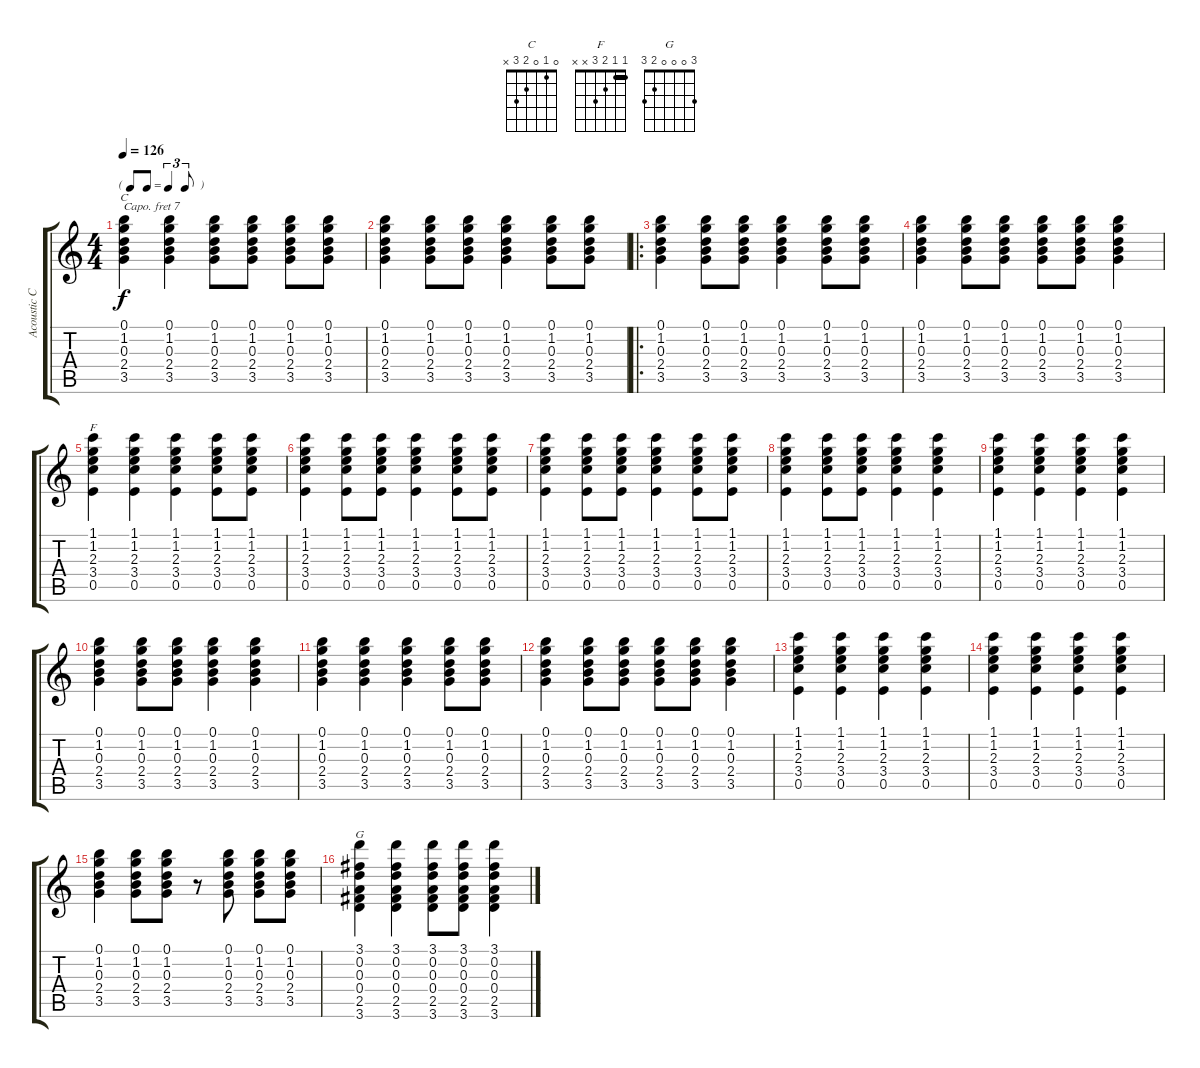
\track ("Acoustic Capo VII" "Acoustic C") {instrument acousticguitarsteel}
\staff {score tabs}
\capo 7
\tuning (E4 B3 G3 D3 A2 E2) {hide}
\chord ("C" 0 1 0 2 3 x)
\chord ("F" 1 1 2 3 x x) {barre 1}
\chord ("G" 3 0 0 0 2 3)
\ts (4 4)
\tf triplet8th
\tempo 126
\clef g2
\ks c
(0.1 1.2 0.3 2.4 3.5).4{ch "C" dy f} (0.1 1.2 0.3 2.4 3.5).4 (0.1 1.2 0.3 2.4 3.5).8 (0.1 1.2 0.3 2.4 3.5).8 (0.1 1.2 0.3 2.4 3.5).8 (0.1 1.2 0.3 2.4 3.5).8 |
(0.1 1.2 0.3 2.4 3.5).4 (0.1 1.2 0.3 2.4 3.5).8 (0.1 1.2 0.3 2.4 3.5).8 (0.1 1.2 0.3 2.4 3.5).4 (0.1 1.2 0.3 2.4 3.5).8 (0.1 1.2 0.3 2.4 3.5).8 |
\ro
(0.1 1.2 0.3 2.4 3.5).4 (0.1 1.2 0.3 2.4 3.5).8 (0.1 1.2 0.3 2.4 3.5).8 (0.1 1.2 0.3 2.4 3.5).4 (0.1 1.2 0.3 2.4 3.5).8 (0.1 1.2 0.3 2.4 3.5).8 |
(0.1 1.2 0.3 2.4 3.5).4 (0.1 1.2 0.3 2.4 3.5).8 (0.1 1.2 0.3 2.4 3.5).8 (0.1 1.2 0.3 2.4 3.5).8 (0.1 1.2 0.3 2.4 3.5).8 (0.1 1.2 0.3 2.4 3.5).4 |
(1.1 1.2 2.3 3.4 0.5).4{ch "F"} (1.1 1.2 2.3 3.4 0.5).4 (1.1 1.2 2.3 3.4 0.5).4 (1.1 1.2 2.3 3.4 0.5).8 (1.1 1.2 2.3 3.4 0.5).8 |
(1.1 1.2 2.3 3.4 0.5).4 (1.1 1.2 2.3 3.4 0.5).8 (1.1 1.2 2.3 3.4 0.5).8 (1.1 1.2 2.3 3.4 0.5).4 (1.1 1.2 2.3 3.4 0.5).8 (1.1 1.2 2.3 3.4 0.5).8 |
(1.1 1.2 2.3 3.4 0.5).4 (1.1 1.2 2.3 3.4 0.5).8 (1.1 1.2 2.3 3.4 0.5).8 (1.1 1.2 2.3 3.4 0.5).4 (1.1 1.2 2.3 3.4 0.5).8 (1.1 1.2 2.3 3.4 0.5).8 |
(1.1 1.2 2.3 3.4 0.5).4 (1.1 1.2 2.3 3.4 0.5).8 (1.1 1.2 2.3 3.4 0.5).8 (1.1 1.2 2.3 3.4 0.5).4 (1.1 1.2 2.3 3.4 0.5).4 |
(1.1 1.2 2.3 3.4 0.5).4 (1.1 1.2 2.3 3.4 0.5).4 (1.1 1.2 2.3 3.4 0.5).4 (1.1 1.2 2.3 3.4 0.5).4 |
(0.1 1.2 0.3 2.4 3.5).4 (0.1 1.2 0.3 2.4 3.5).8 (0.1 1.2 0.3 2.4 3.5).8 (0.1 1.2 0.3 2.4 3.5).4 (0.1 1.2 0.3 2.4 3.5).4 |
(0.1 1.2 0.3 2.4 3.5).4 (0.1 1.2 0.3 2.4 3.5).4 (0.1 1.2 0.3 2.4 3.5).4 (0.1 1.2 0.3 2.4 3.5).8 (0.1 1.2 0.3 2.4 3.5).8 |
(0.1 1.2 0.3 2.4 3.5).4 (0.1 1.2 0.3 2.4 3.5).8 (0.1 1.2 0.3 2.4 3.5).8 (0.1 1.2 0.3 2.4 3.5).8 (0.1 1.2 0.3 2.4 3.5).8 (0.1 1.2 0.3 2.4 3.5).4 |
(1.1 1.2 2.3 3.4 0.5).4 (1.1 1.2 2.3 3.4 0.5).4 (1.1 1.2 2.3 3.4 0.5).4 (1.1 1.2 2.3 3.4 0.5).4 |
(1.1 1.2 2.3 3.4 0.5).4 (1.1 1.2 2.3 3.4 0.5).4 (1.1 1.2 2.3 3.4 0.5).4 (1.1 1.2 2.3 3.4 0.5).4 |
(0.1 1.2 0.3 2.4 3.5).4 (0.1 1.2 0.3 2.4 3.5).8 (0.1 1.2 0.3 2.4 3.5).8 r.8 (0.1 1.2 0.3 2.4 3.5).8 (0.1 1.2 0.3 2.4 3.5).8 (0.1 1.2 0.3 2.4 3.5).8 |
(3.1 0.2 0.3 0.4 2.5 3.6).4{ch "G"} (3.1 0.2 0.3 0.4 2.5 3.6).4 (3.1 0.2 0.3 0.4 2.5 3.6).8 (3.1 0.2 0.3 0.4 2.5 3.6).8 (3.1 0.2 0.3 0.4 2.5 3.6).4
